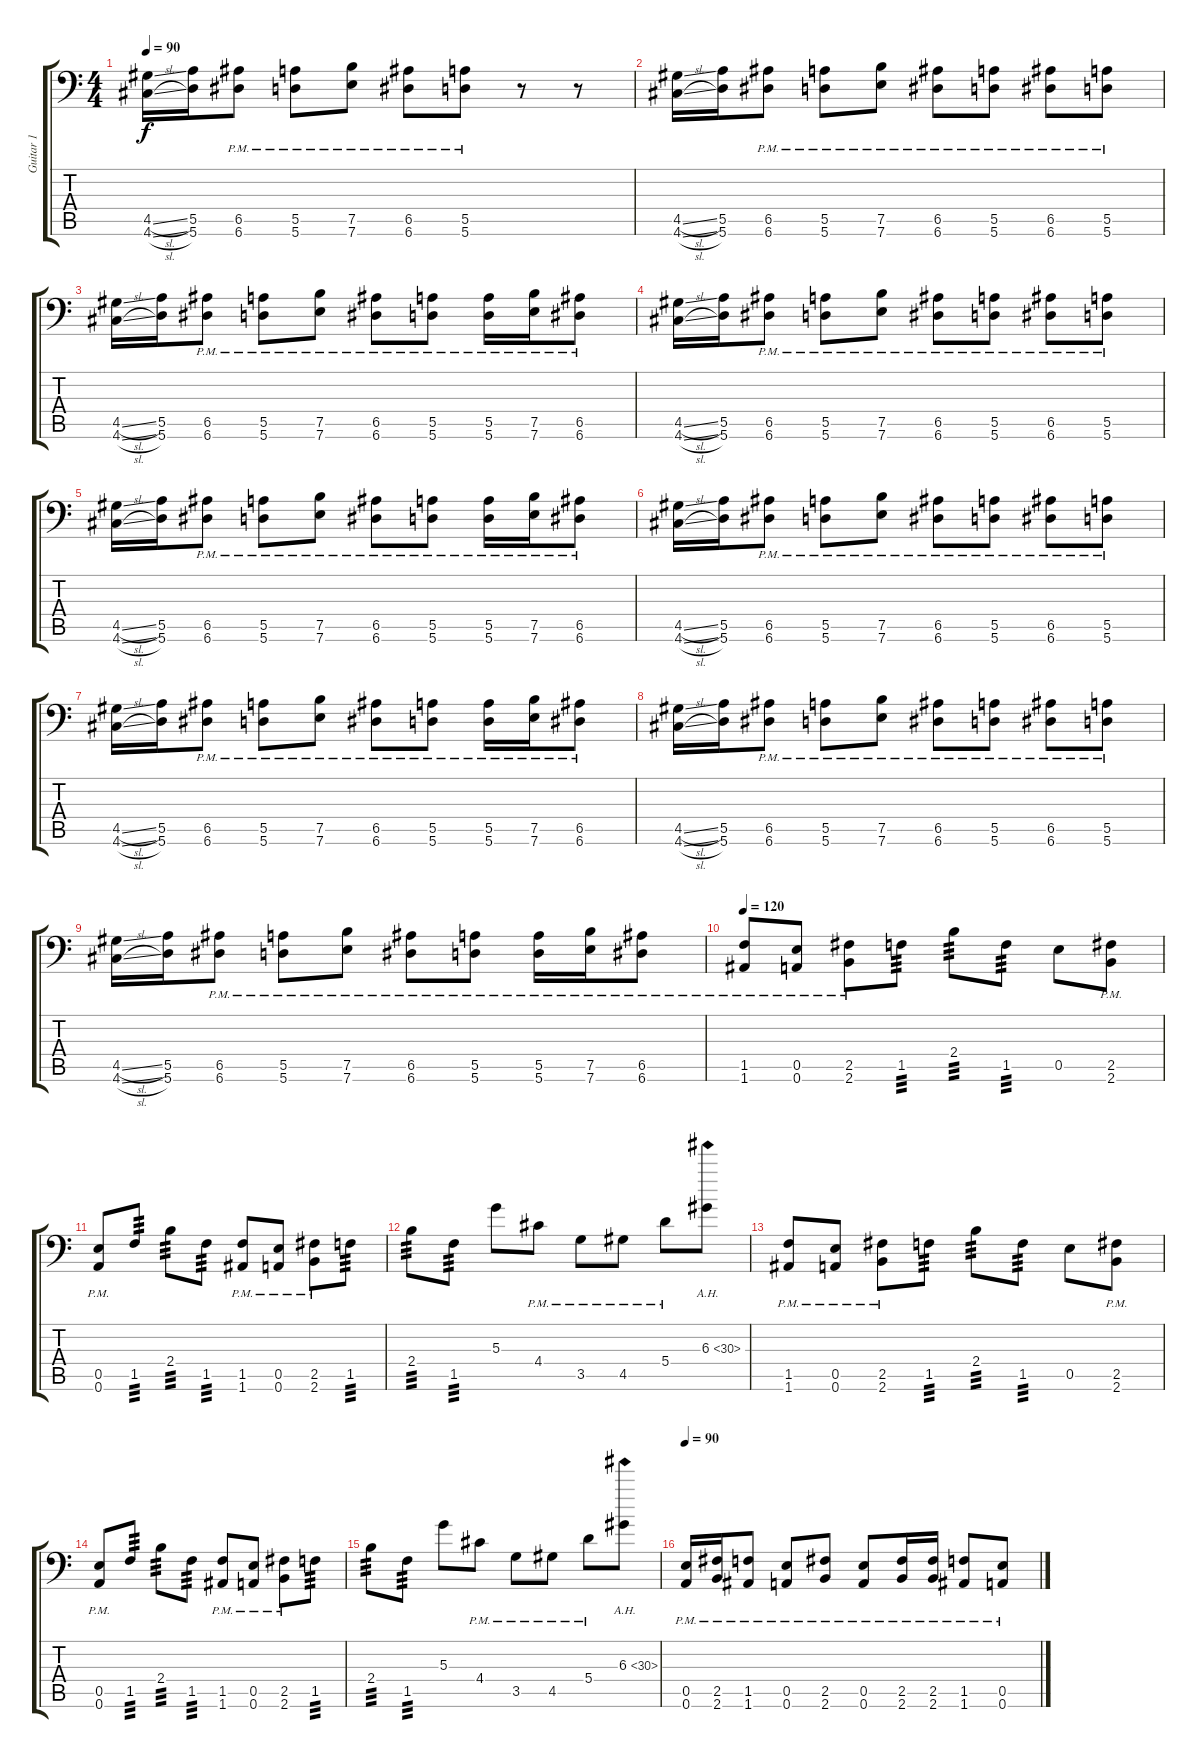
\track ("Guitar 1" "Guitar 1") {instrument distortionguitar}
\staff {score tabs}
\tuning (B3 Gb3 D3 A2 E2 A1) {hide}
\ts (4 4)
\tempo 90
\clef f4
\ks c
(4.5{sl} 4.6{sl}).16{dy f} (5.5 5.6).16 (6.5{pm} 6.6{pm}).8 (5.5{pm} 5.6{pm}).8 (7.5{pm} 7.6{pm}).8 (6.5{pm} 6.6{pm}).8 (5.5{pm} 5.6{pm}).8 r.8 r.8 |
(4.5{sl} 4.6{sl}).16 (5.5 5.6).16 (6.5{pm} 6.6{pm}).8 (5.5{pm} 5.6{pm}).8 (7.5{pm} 7.6{pm}).8 (6.5{pm} 6.6{pm}).8 (5.5{pm} 5.6{pm}).8 (6.5{pm} 6.6{pm}).8 (5.5{pm} 5.6{pm}).8 |
(4.5{sl} 4.6{sl}).16 (5.5 5.6).16 (6.5{pm} 6.6{pm}).8 (5.5{pm} 5.6{pm}).8 (7.5{pm} 7.6{pm}).8 (6.5{pm} 6.6{pm}).8 (5.5{pm} 5.6{pm}).8 (5.5{pm} 5.6{pm}).16 (7.5{pm} 7.6{pm}).16 (6.5{pm} 6.6{pm}).8 |
(4.5{sl} 4.6{sl}).16 (5.5 5.6).16 (6.5{pm} 6.6{pm}).8 (5.5{pm} 5.6{pm}).8 (7.5{pm} 7.6{pm}).8 (6.5{pm} 6.6{pm}).8 (5.5{pm} 5.6{pm}).8 (6.5{pm} 6.6{pm}).8 (5.5{pm} 5.6{pm}).8 |
(4.5{sl} 4.6{sl}).16 (5.5 5.6).16 (6.5{pm} 6.6{pm}).8 (5.5{pm} 5.6{pm}).8 (7.5{pm} 7.6{pm}).8 (6.5{pm} 6.6{pm}).8 (5.5{pm} 5.6{pm}).8 (5.5{pm} 5.6{pm}).16 (7.5{pm} 7.6{pm}).16 (6.5{pm} 6.6{pm}).8 |
(4.5{sl} 4.6{sl}).16 (5.5 5.6).16 (6.5{pm} 6.6{pm}).8 (5.5{pm} 5.6{pm}).8 (7.5{pm} 7.6{pm}).8 (6.5{pm} 6.6{pm}).8 (5.5{pm} 5.6{pm}).8 (6.5{pm} 6.6{pm}).8 (5.5{pm} 5.6{pm}).8 |
(4.5{sl} 4.6{sl}).16 (5.5 5.6).16 (6.5{pm} 6.6{pm}).8 (5.5{pm} 5.6{pm}).8 (7.5{pm} 7.6{pm}).8 (6.5{pm} 6.6{pm}).8 (5.5{pm} 5.6{pm}).8 (5.5{pm} 5.6{pm}).16 (7.5{pm} 7.6{pm}).16 (6.5{pm} 6.6{pm}).8 |
(4.5{sl} 4.6{sl}).16 (5.5 5.6).16 (6.5{pm} 6.6{pm}).8 (5.5{pm} 5.6{pm}).8 (7.5{pm} 7.6{pm}).8 (6.5{pm} 6.6{pm}).8 (5.5{pm} 5.6{pm}).8 (6.5{pm} 6.6{pm}).8 (5.5{pm} 5.6{pm}).8 |
(4.5{sl} 4.6{sl}).16 (5.5 5.6).16 (6.5{pm} 6.6{pm}).8 (5.5{pm} 5.6{pm}).8 (7.5{pm} 7.6{pm}).8 (6.5{pm} 6.6{pm}).8 (5.5{pm} 5.6{pm}).8 (5.5{pm} 5.6{pm}).16 (7.5{pm} 7.6{pm}).16 (6.5{pm} 6.6{pm}).8 |
\tempo 120
(1.5{pm} 1.6{pm}).8 (0.5{pm} 0.6{pm}).8 (2.5{pm} 2.6{pm}).8 1.5.8{tp 3} 2.4.8{tp 3} 1.5.8{tp 3} 0.5.8 (2.5{pm} 2.6{pm}).8 |
(0.5{pm} 0.6{pm}).8 1.5.8{tp 3} 2.4.8{tp 3} 1.5.8{tp 3} (1.5{pm} 1.6{pm}).8 (0.5{pm} 0.6{pm}).8 (2.5{pm} 2.6{pm}).8 1.5.8{tp 3} |
2.4.8{tp 3} 1.5.8{tp 3} 5.3.8 4.4{pm}.8 3.5{pm}.8 4.5{pm}.8 5.4{pm}.8 6.3{ah 24}.8 |
(1.5{pm} 1.6{pm}).8 (0.5{pm} 0.6{pm}).8 (2.5{pm} 2.6{pm}).8 1.5.8{tp 3} 2.4.8{tp 3} 1.5.8{tp 3} 0.5.8 (2.5{pm} 2.6{pm}).8 |
(0.5{pm} 0.6{pm}).8 1.5.8{tp 3} 2.4.8{tp 3} 1.5.8{tp 3} (1.5{pm} 1.6{pm}).8 (0.5{pm} 0.6{pm}).8 (2.5{pm} 2.6{pm}).8 1.5.8{tp 3} |
2.4.8{tp 3} 1.5.8{tp 3} 5.3.8 4.4{pm}.8 3.5{pm}.8 4.5{pm}.8 5.4{pm}.8 6.3{ah 24}.8 |
\tempo 90
(0.5{pm} 0.6{pm}).16 (2.5{pm} 2.6{pm}).16 (1.5{pm} 1.6{pm}).8 (0.5{pm} 0.6{pm}).8 (2.5{pm} 2.6{pm}).8 (0.5{pm} 0.6{pm}).8 (2.5{pm} 2.6{pm}).16 (2.5{pm} 2.6{pm}).16 (1.5{pm} 1.6{pm}).8 (0.5{pm} 0.6{pm}).8
